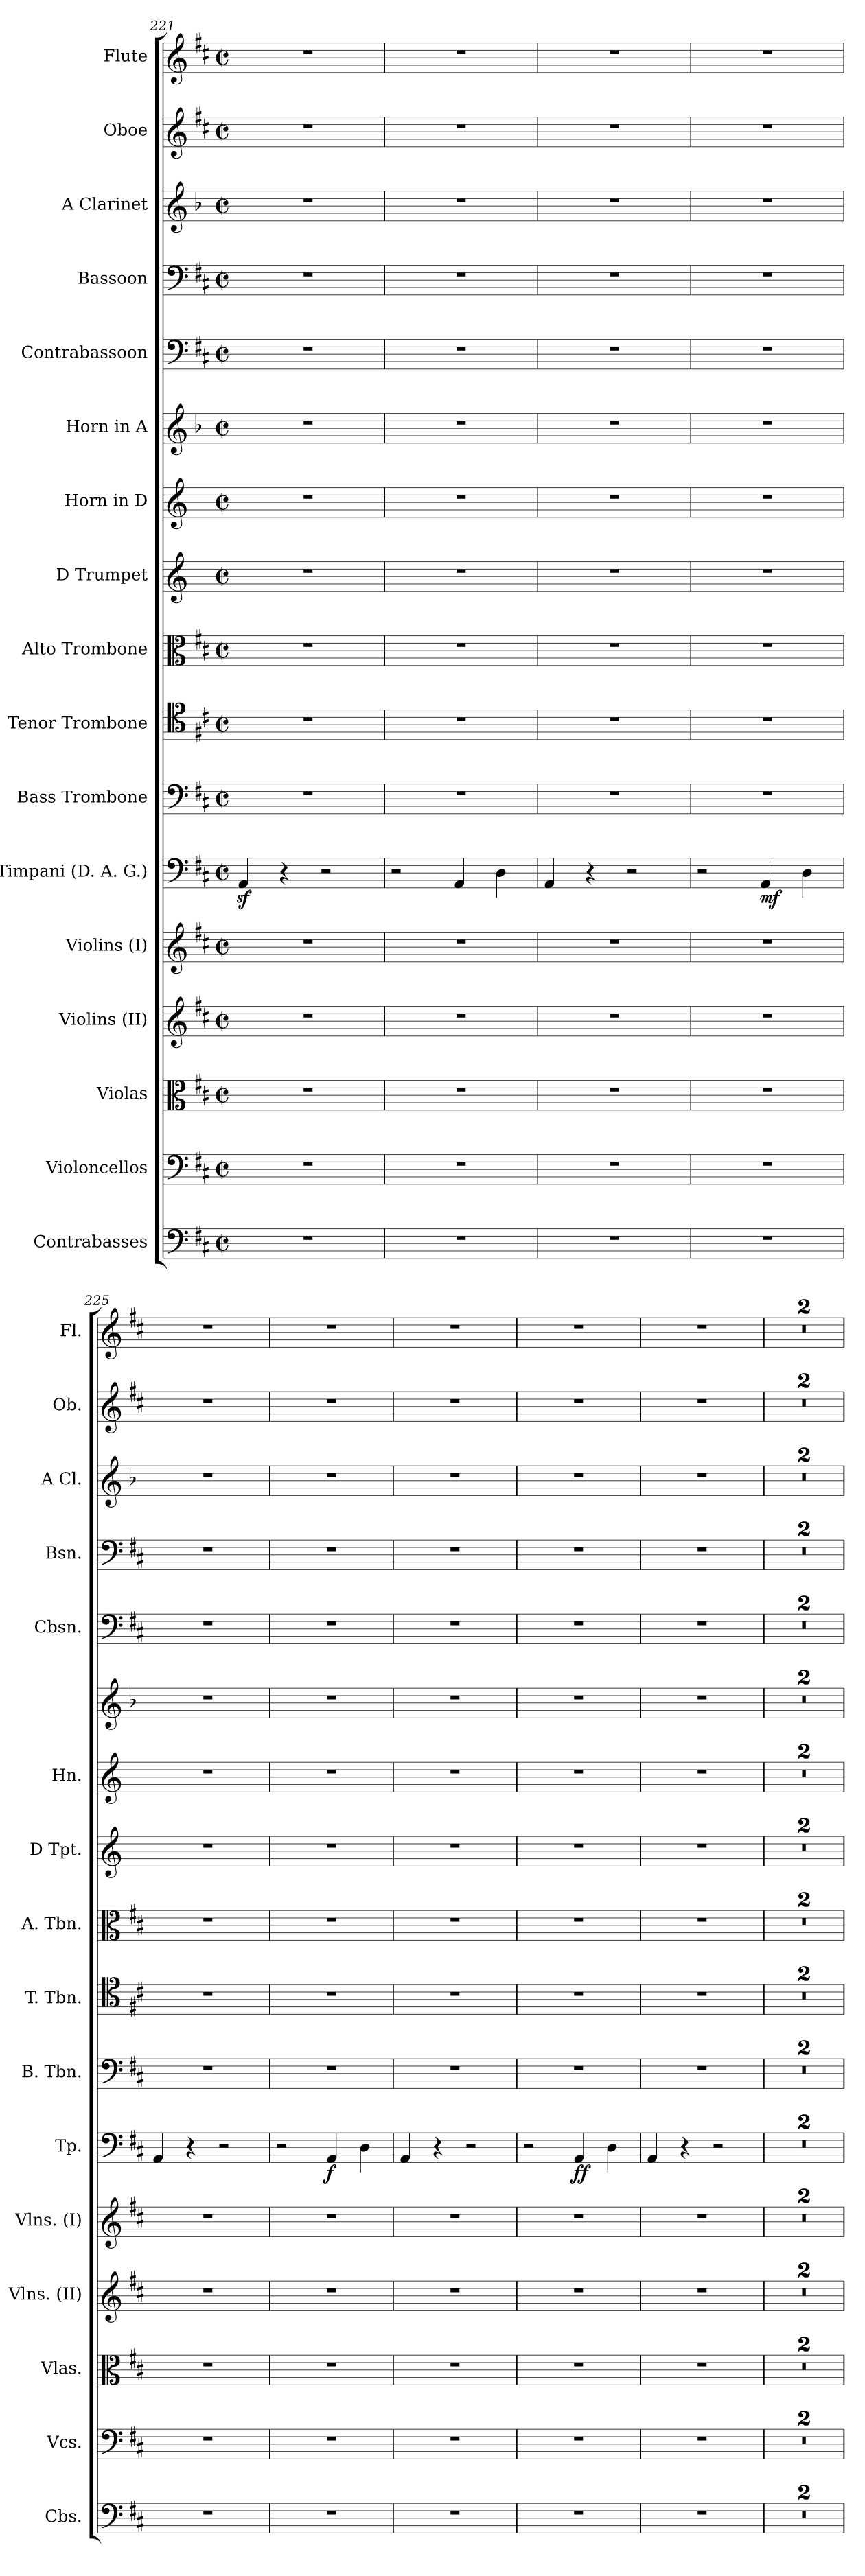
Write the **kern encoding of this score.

**kern	**kern	**kern	**kern	**kern	**kern	**dynam	**kern	**kern	**kern	**kern	**kern	**kern	**kern	**kern	**kern	**kern	**kern
*part17	*part16	*part15	*part14	*part13	*part12	*part12	*part11	*part10	*part9	*part8	*part7	*part6	*part5	*part4	*part3	*part2	*part1
*staff17	*staff16	*staff15	*staff14	*staff13	*staff12	*staff12	*staff11	*staff10	*staff9	*staff8	*staff7	*staff6	*staff5	*staff4	*staff3	*staff2	*staff1
*I"Contrabasses	*I"Violoncellos	*I"Violas	*I"Violins (II)	*I"Violins (I)	*I"Timpani (D. A. G.)	*	*I"Bass Trombone	*I"Tenor Trombone	*I"Alto Trombone	*I"D Trumpet	*I"Horn in D	*I"Horn in A	*I"Contrabassoon	*I"Bassoon	*I"A Clarinet	*I"Oboe	*I"Flute
*I'Cbs.	*I'Vcs.	*I'Vlas.	*I'Vlns. (II)	*I'Vlns. (I)	*I'Tp.	*	*I'B. Tbn.	*I'T. Tbn.	*I'A. Tbn.	*I'D Tpt.	*I'Hn.	*	*I'Cbsn.	*I'Bsn.	*I'A Cl.	*I'Ob.	*I'Fl.
*clefF4	*clefF4	*clefC3	*clefG2	*clefG2	*clefF4	*	*clefF4	*clefC4	*clefC3	*clefG2	*clefG2	*clefG2	*clefF4	*clefF4	*clefG2	*clefG2	*clefG2
*ITrd7c12	*	*	*	*	*	*	*	*	*	*ITrd-1c-2	*ITrd6c10	*ITrd2c3	*ITrd7c12	*	*ITrd2c3	*	*
*k[f#c#]	*k[f#c#]	*k[f#c#]	*k[f#c#]	*k[f#c#]	*k[f#c#]	*	*k[f#c#]	*k[f#c#]	*k[f#c#]	*k[f#c#]	*k[f#c#]	*k[f#c#]	*k[f#c#]	*k[f#c#]	*k[f#c#]	*k[f#c#]	*k[f#c#]
*M2/2	*M2/2	*M2/2	*M2/2	*M2/2	*M2/2	*	*M2/2	*M2/2	*M2/2	*M2/2	*M2/2	*M2/2	*M2/2	*M2/2	*M2/2	*M2/2	*M2/2
*met(c|)	*met(c|)	*met(c|)	*met(c|)	*met(c|)	*met(c|)	*	*met(c|)	*met(c|)	*met(c|)	*met(c|)	*met(c|)	*met(c|)	*met(c|)	*met(c|)	*met(c|)	*met(c|)	*met(c|)
=221	=221	=221	=221	=221	=221	=221	=221	=221	=221	=221	=221	=221	=221	=221	=221	=221	=221
1r	1r	1r	1r	1r	4AAz</	.	1r	1r	1r	1r	1r	1r	1r	1r	1r	1r	1r
.	.	.	.	.	4r	.	.	.	.	.	.	.	.	.	.	.	.
.	.	.	.	.	2r	.	.	.	.	.	.	.	.	.	.	.	.
=222	=222	=222	=222	=222	=222	=222	=222	=222	=222	=222	=222	=222	=222	=222	=222	=222	=222
1r	1r	1r	1r	1r	2r	.	1r	1r	1r	1r	1r	1r	1r	1r	1r	1r	1r
!	!	!	!	!	!	!LO:DY:b	!	!	!	!	!	!	!	!	!	!	!
!	!	!	!	!	!	!LO:DY:n=1:b	!	!	!	!	!	!	!	!	!	!	!
!	!	!	!	!	!	!LO:DY:n=2:b	!	!	!	!	!	!	!	!	!	!	!
.	.	.	.	.	4AA/	other-dynamics p other-dynamics	.	.	.	.	.	.	.	.	.	.	.
.	.	.	.	.	4D\	.	.	.	.	.	.	.	.	.	.	.	.
=223	=223	=223	=223	=223	=223	=223	=223	=223	=223	=223	=223	=223	=223	=223	=223	=223	=223
1r	1r	1r	1r	1r	4AA/	.	1r	1r	1r	1r	1r	1r	1r	1r	1r	1r	1r
.	.	.	.	.	4r	.	.	.	.	.	.	.	.	.	.	.	.
.	.	.	.	.	2r	.	.	.	.	.	.	.	.	.	.	.	.
=224	=224	=224	=224	=224	=224	=224	=224	=224	=224	=224	=224	=224	=224	=224	=224	=224	=224
1r	1r	1r	1r	1r	2r	.	1r	1r	1r	1r	1r	1r	1r	1r	1r	1r	1r
!	!	!	!	!	!	!LO:DY:b	!	!	!	!	!	!	!	!	!	!	!
.	.	.	.	.	4AA/	mf	.	.	.	.	.	.	.	.	.	.	.
.	.	.	.	.	4D\	.	.	.	.	.	.	.	.	.	.	.	.
!!LO:PB:g=z
=225	=225	=225	=225	=225	=225	=225	=225	=225	=225	=225	=225	=225	=225	=225	=225	=225	=225
1r	1r	1r	1r	1r	4AA/	.	1r	1r	1r	1r	1r	1r	1r	1r	1r	1r	1r
.	.	.	.	.	4r	.	.	.	.	.	.	.	.	.	.	.	.
.	.	.	.	.	2r	.	.	.	.	.	.	.	.	.	.	.	.
=226	=226	=226	=226	=226	=226	=226	=226	=226	=226	=226	=226	=226	=226	=226	=226	=226	=226
1r	1r	1r	1r	1r	2r	.	1r	1r	1r	1r	1r	1r	1r	1r	1r	1r	1r
!	!	!	!	!	!	!LO:DY:b	!	!	!	!	!	!	!	!	!	!	!
.	.	.	.	.	4AA/	f	.	.	.	.	.	.	.	.	.	.	.
.	.	.	.	.	4D\	.	.	.	.	.	.	.	.	.	.	.	.
=227	=227	=227	=227	=227	=227	=227	=227	=227	=227	=227	=227	=227	=227	=227	=227	=227	=227
1r	1r	1r	1r	1r	4AA/	.	1r	1r	1r	1r	1r	1r	1r	1r	1r	1r	1r
.	.	.	.	.	4r	.	.	.	.	.	.	.	.	.	.	.	.
.	.	.	.	.	2r	.	.	.	.	.	.	.	.	.	.	.	.
=228	=228	=228	=228	=228	=228	=228	=228	=228	=228	=228	=228	=228	=228	=228	=228	=228	=228
1r	1r	1r	1r	1r	2r	.	1r	1r	1r	1r	1r	1r	1r	1r	1r	1r	1r
!	!	!	!	!	!	!LO:DY:b	!	!	!	!	!	!	!	!	!	!	!
.	.	.	.	.	4AA/	ff	.	.	.	.	.	.	.	.	.	.	.
.	.	.	.	.	4D\	.	.	.	.	.	.	.	.	.	.	.	.
=229	=229	=229	=229	=229	=229	=229	=229	=229	=229	=229	=229	=229	=229	=229	=229	=229	=229
1r	1r	1r	1r	1r	4AA/	.	1r	1r	1r	1r	1r	1r	1r	1r	1r	1r	1r
.	.	.	.	.	4r	.	.	.	.	.	.	.	.	.	.	.	.
.	.	.	.	.	2r	.	.	.	.	.	.	.	.	.	.	.	.
=230	=230	=230	=230	=230	=230	=230	=230	=230	=230	=230	=230	=230	=230	=230	=230	=230	=230
1r	1r	1r	1r	1r	1r	.	1r	1r	1r	1r	1r	1r	1r	1r	1r	1r	1r
!!LO:PB:g=z
=231	=231	=231	=231	=231	=231	=231	=231	=231	=231	=231	=231	=231	=231	=231	=231	=231	=231
1r	1r	1r	1r	1r	1r	.	1r	1r	1r	1r	1r	1r	1r	1r	1r	1r	1r
=	=	=	=	=	=	=	=	=	=	=	=	=	=	=	=	=	=
*-	*-	*-	*-	*-	*-	*-	*-	*-	*-	*-	*-	*-	*-	*-	*-	*-	*-
